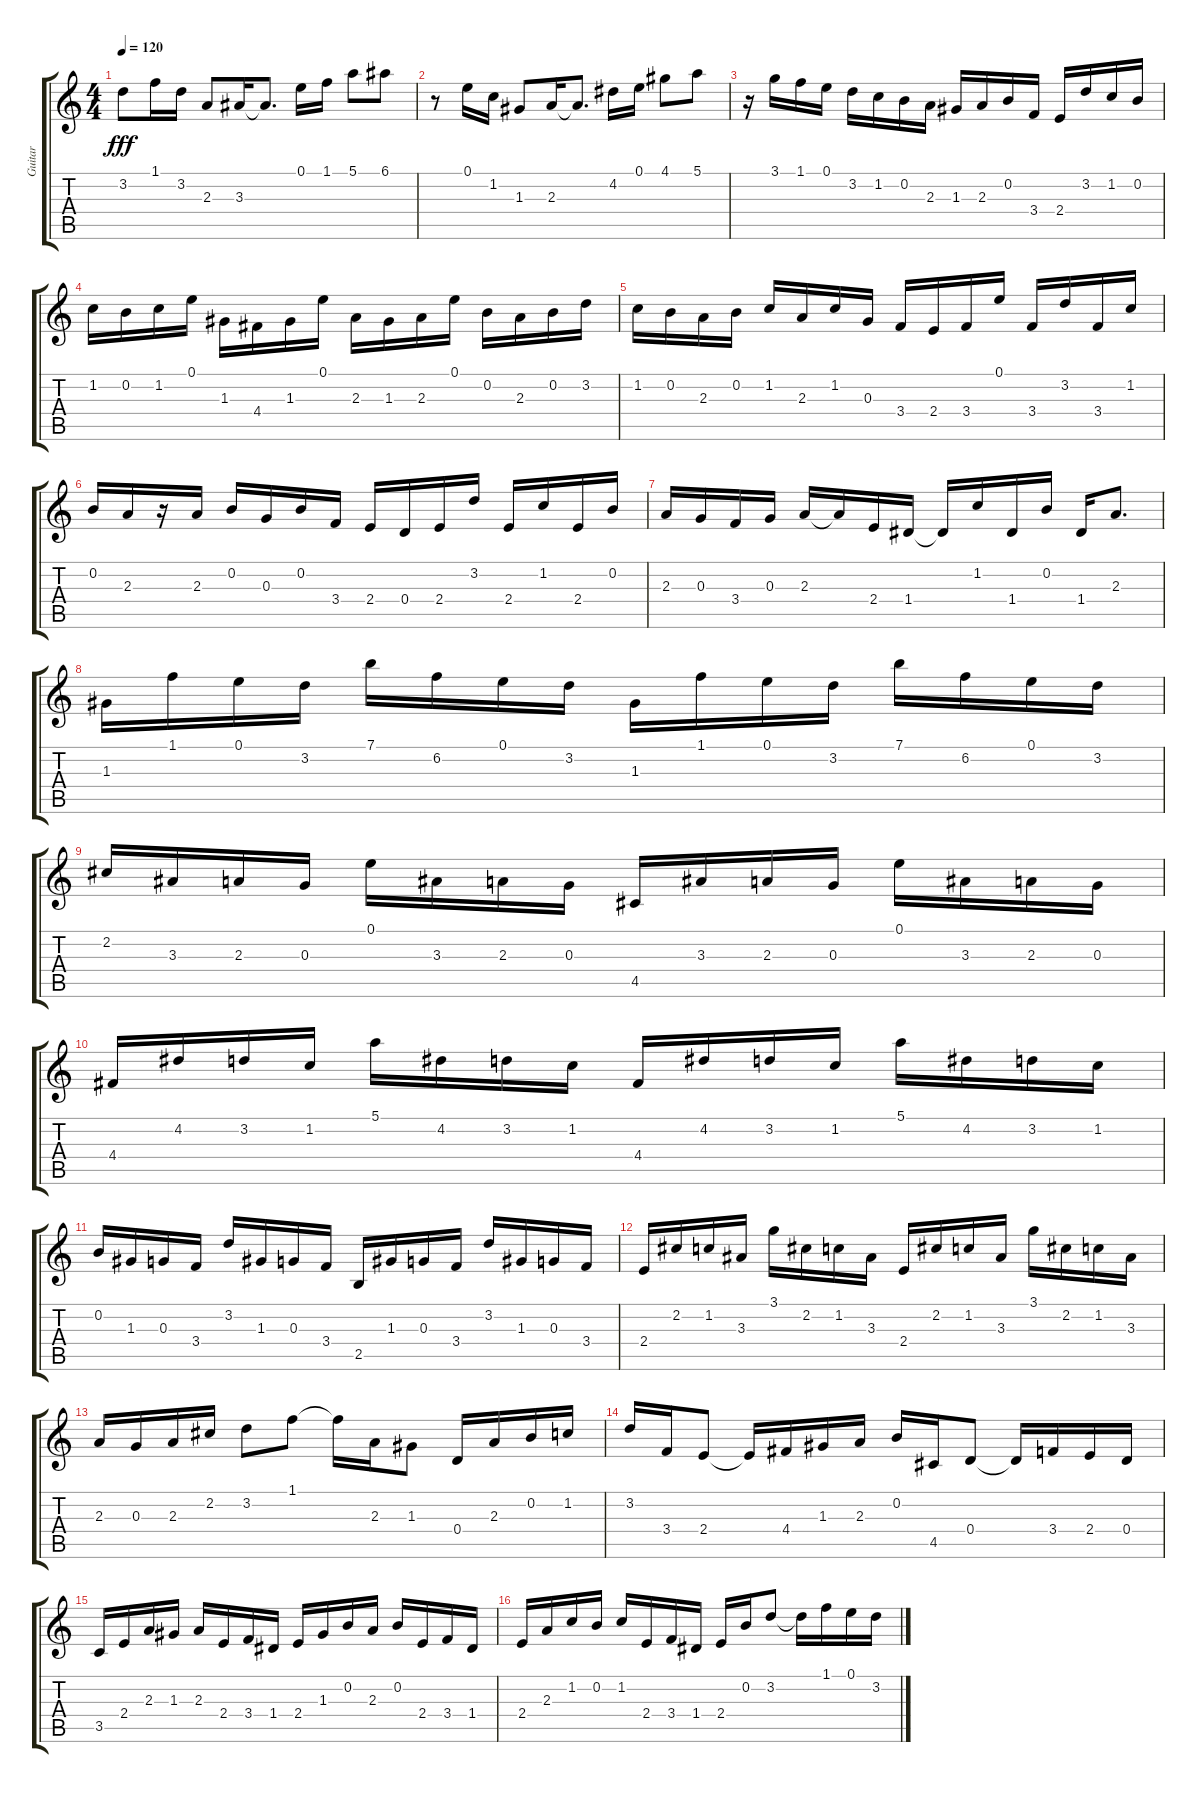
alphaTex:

\track ("Guitar" "Guitar") {instrument acousticguitarsteel}
\staff {score tabs}
\tuning (E4 B3 G3 D3 A2 E2) {hide}
\ts (4 4)
\tempo 120
\clef g2
\ks c
3.2.8{dy fff} 1.1.16 3.2.16 2.3.8 3.3.16 3.3{t}.8{d} 0.1.16 1.1.16 5.1.8 6.1.8 |
r.8 0.1.16 1.2.16 1.3.8 2.3.16 2.3{t}.8{d} 4.2.16 0.1.16 4.1.8 5.1.8 |
r.16 3.1.16 1.1.16 0.1.16 3.2.16 1.2.16 0.2.16 2.3.16 1.3.16 2.3.16 0.2.16 3.4.16 2.4.16 3.2.16 1.2.16 0.2.16 |
1.2.16 0.2.16 1.2.16 0.1.16 1.3.16 4.4.16 1.3.16 0.1.16 2.3.16 1.3.16 2.3.16 0.1.16 0.2.16 2.3.16 0.2.16 3.2.16 |
1.2.16 0.2.16 2.3.16 0.2.16 1.2.16 2.3.16 1.2.16 0.3.16 3.4.16 2.4.16 3.4.16 0.1.16 3.4.16 3.2.16 3.4.16 1.2.16 |
0.2.16 2.3.16 r.16 2.3.16 0.2.16 0.3.16 0.2.16 3.4.16 2.4.16 0.4.16 2.4.16 3.2.16 2.4.16 1.2.16 2.4.16 0.2.16 |
2.3.16 0.3.16 3.4.16 0.3.16 2.3.16 2.3{t}.16 2.4.16 1.4.16 1.4{t}.16 1.2.16 1.4.16 0.2.16 1.4.16 2.3.8{d} |
1.3.16 1.1.16 0.1.16 3.2.16 7.1.16 6.2.16 0.1.16 3.2.16 1.3.16 1.1.16 0.1.16 3.2.16 7.1.16 6.2.16 0.1.16 3.2.16 |
2.2.16 3.3.16 2.3.16 0.3.16 0.1.16 3.3.16 2.3.16 0.3.16 4.5.16 3.3.16 2.3.16 0.3.16 0.1.16 3.3.16 2.3.16 0.3.16 |
4.4.16 4.2.16 3.2.16 1.2.16 5.1.16 4.2.16 3.2.16 1.2.16 4.4.16 4.2.16 3.2.16 1.2.16 5.1.16 4.2.16 3.2.16 1.2.16 |
0.2.16 1.3.16 0.3.16 3.4.16 3.2.16 1.3.16 0.3.16 3.4.16 2.5.16 1.3.16 0.3.16 3.4.16 3.2.16 1.3.16 0.3.16 3.4.16 |
2.4.16 2.2.16 1.2.16 3.3.16 3.1.16 2.2.16 1.2.16 3.3.16 2.4.16 2.2.16 1.2.16 3.3.16 3.1.16 2.2.16 1.2.16 3.3.16 |
2.3.16 0.3.16 2.3.16 2.2.16 3.2.8 1.1.8 1.1{t}.16 2.3.16 1.3.8 0.4.16 2.3.16 0.2.16 1.2.16 |
3.2.16 3.4.16 2.4.8 2.4{t}.16 4.4.16 1.3.16 2.3.16 0.2.16 4.5.16 0.4.8 0.4{t}.16 3.4.16 2.4.16 0.4.16 |
3.5.16 2.4.16 2.3.16 1.3.16 2.3.16 2.4.16 3.4.16 1.4.16 2.4.16 1.3.16 0.2.16 2.3.16 0.2.16 2.4.16 3.4.16 1.4.16 |
2.4.16 2.3.16 1.2.16 0.2.16 1.2.16 2.4.16 3.4.16 1.4.16 2.4.16 0.2.16 3.2.8 3.2{t}.16 1.1.16 0.1.16 3.2.16
